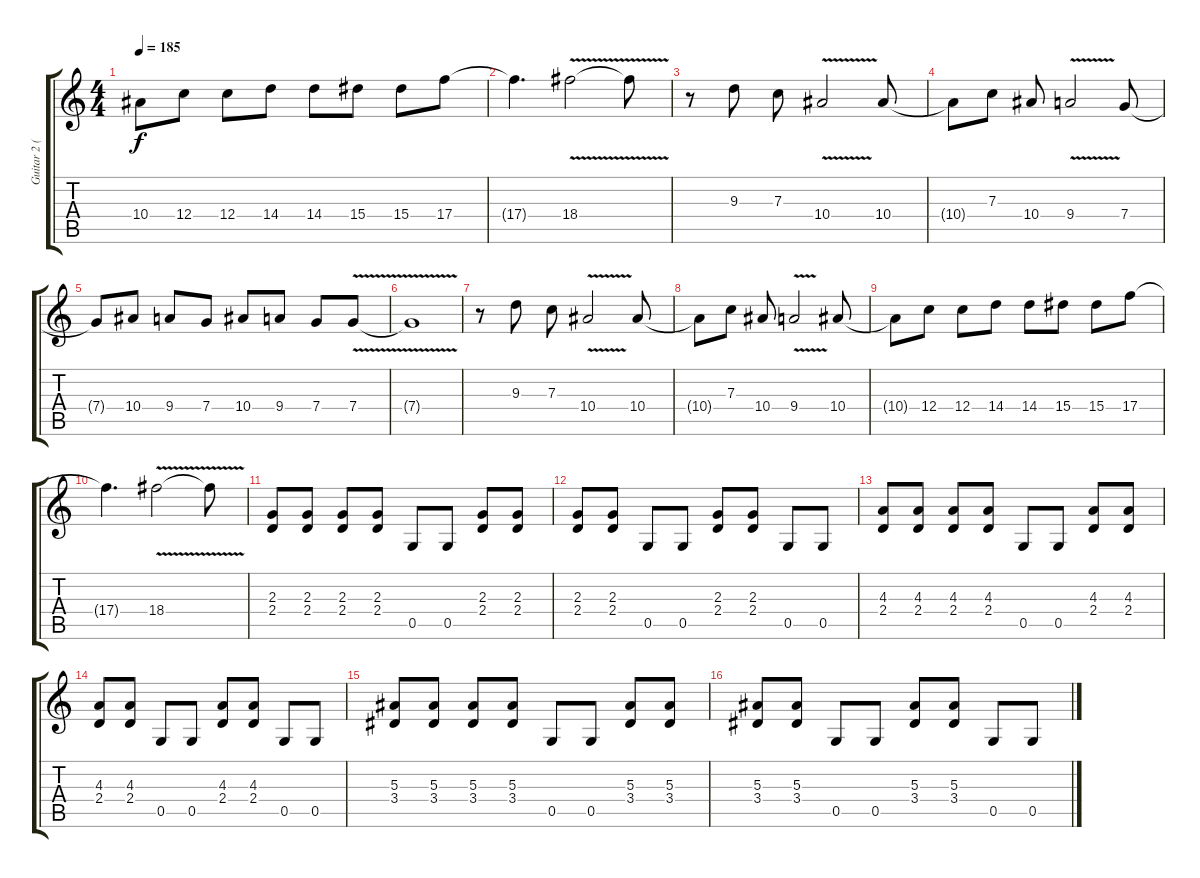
\track ("Guitar 2 (Lead)" "Guitar 2 (") {instrument distortionguitar}
\staff {score tabs}
\tuning (D4 A3 F3 C3 G2 C2) {hide}
\ts (4 4)
\tempo 185
\clef g2
\ks c
10.4{t}.8{dy f} 12.4.8 12.4.8 14.4.8 14.4.8 15.4.8 15.4.8 17.4.8 |
17.4{t}.4{d} 18.4{v}.2 18.4{t}.8 |
r.8 9.3.8 7.3.8 10.4{v}.2 10.4.8 |
10.4{t}.8 7.3.8 10.4.8 9.4{v}.2 7.4.8 |
7.4{t}.8 10.4.8 9.4.8 7.4.8 10.4.8 9.4.8 7.4.8 7.4{v}.8 |
7.4{t}.1 |
r.8 9.3.8 7.3.8 10.4{v}.2 10.4.8 |
10.4{t}.8 7.3.8 10.4.8 9.4{v}.2 10.4.8 |
10.4{t}.8 12.4.8 12.4.8 14.4.8 14.4.8 15.4.8 15.4.8 17.4.8 |
17.4{t}.4{d} 18.4{v}.2 18.4{t}.8 |
(2.3 2.4).8 (2.3 2.4).8 (2.3 2.4).8 (2.3 2.4).8 0.5.8 0.5.8 (2.3 2.4).8 (2.3 2.4).8 |
(2.3 2.4).8 (2.3 2.4).8 0.5.8 0.5.8 (2.3 2.4).8 (2.3 2.4).8 0.5.8 0.5.8 |
(4.3 2.4).8 (4.3 2.4).8 (4.3 2.4).8 (4.3 2.4).8 0.5.8 0.5.8 (4.3 2.4).8 (4.3 2.4).8 |
(4.3 2.4).8 (4.3 2.4).8 0.5.8 0.5.8 (4.3 2.4).8 (4.3 2.4).8 0.5.8 0.5.8 |
(5.3 3.4).8 (5.3 3.4).8 (5.3 3.4).8 (5.3 3.4).8 0.5.8 0.5.8 (5.3 3.4).8 (5.3 3.4).8 |
(5.3 3.4).8 (5.3 3.4).8 0.5.8 0.5.8 (5.3 3.4).8 (5.3 3.4).8 0.5.8 0.5.8
